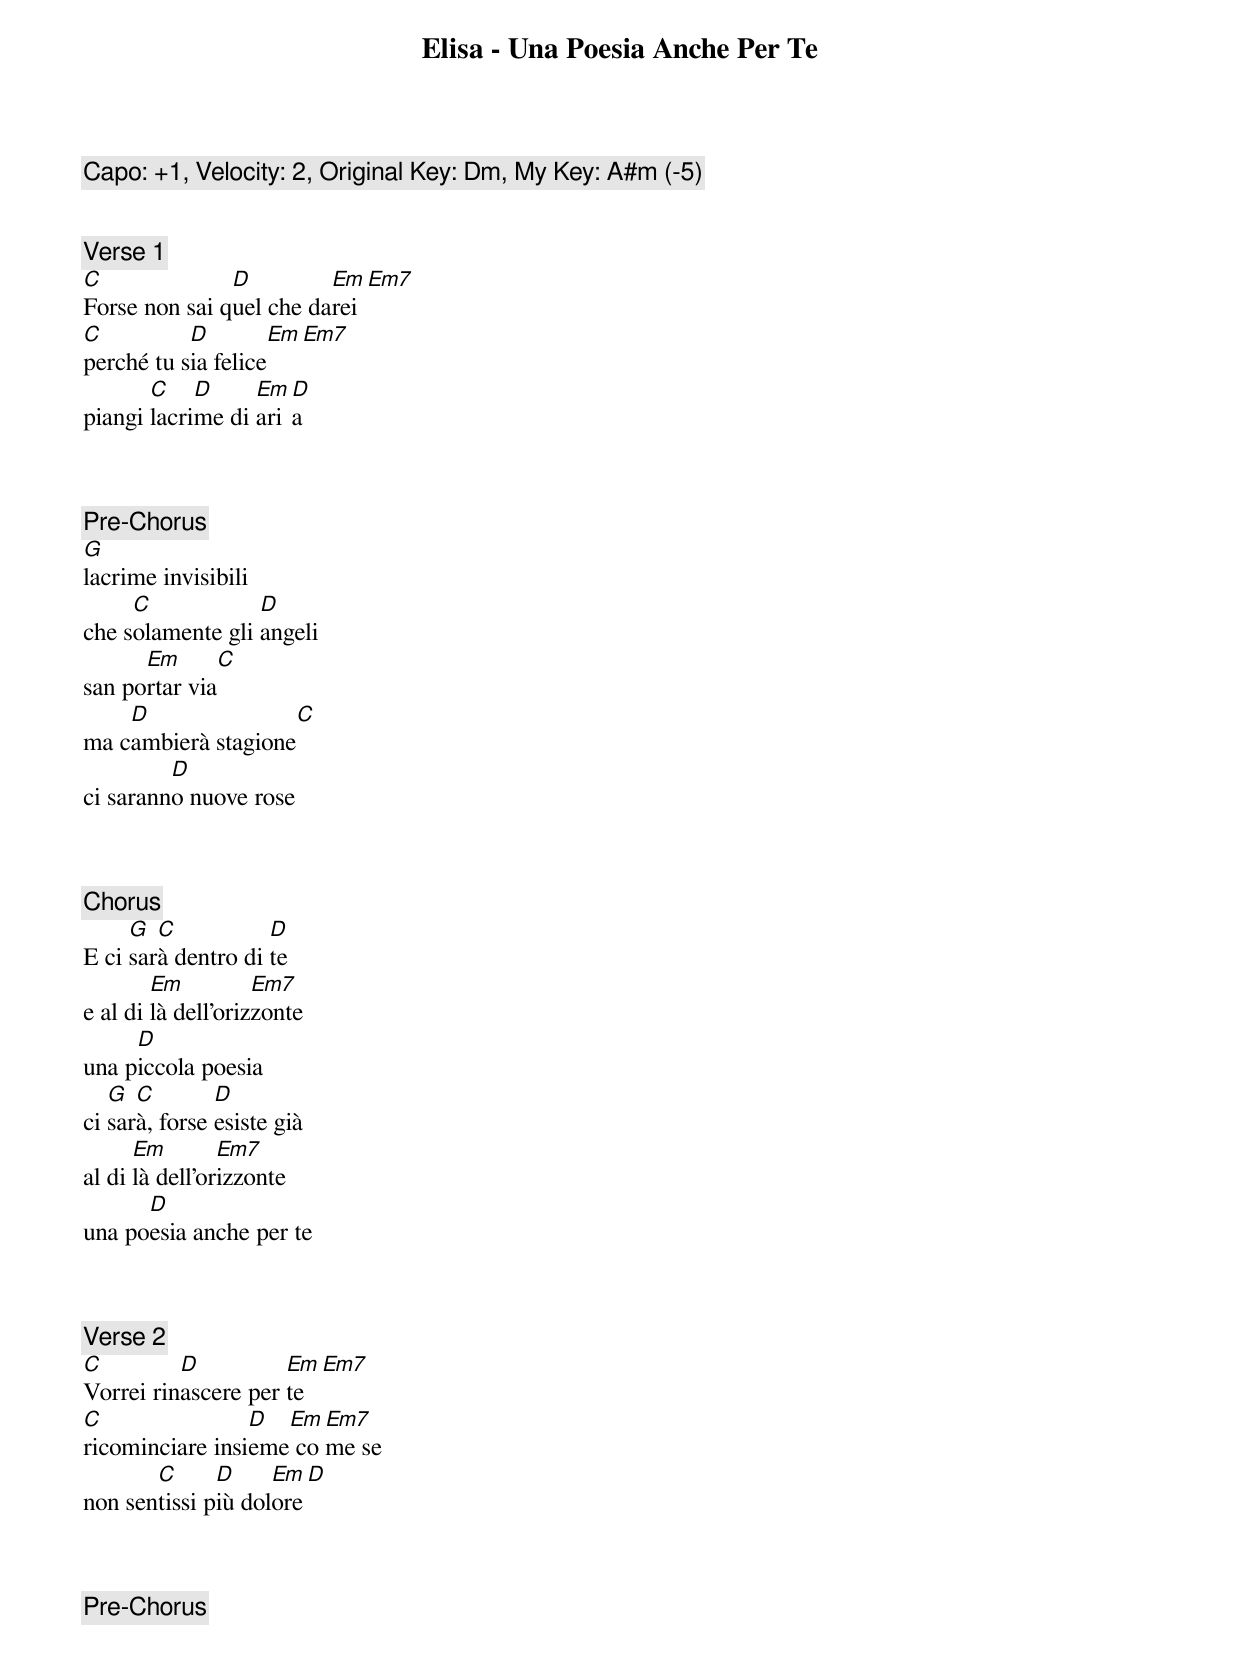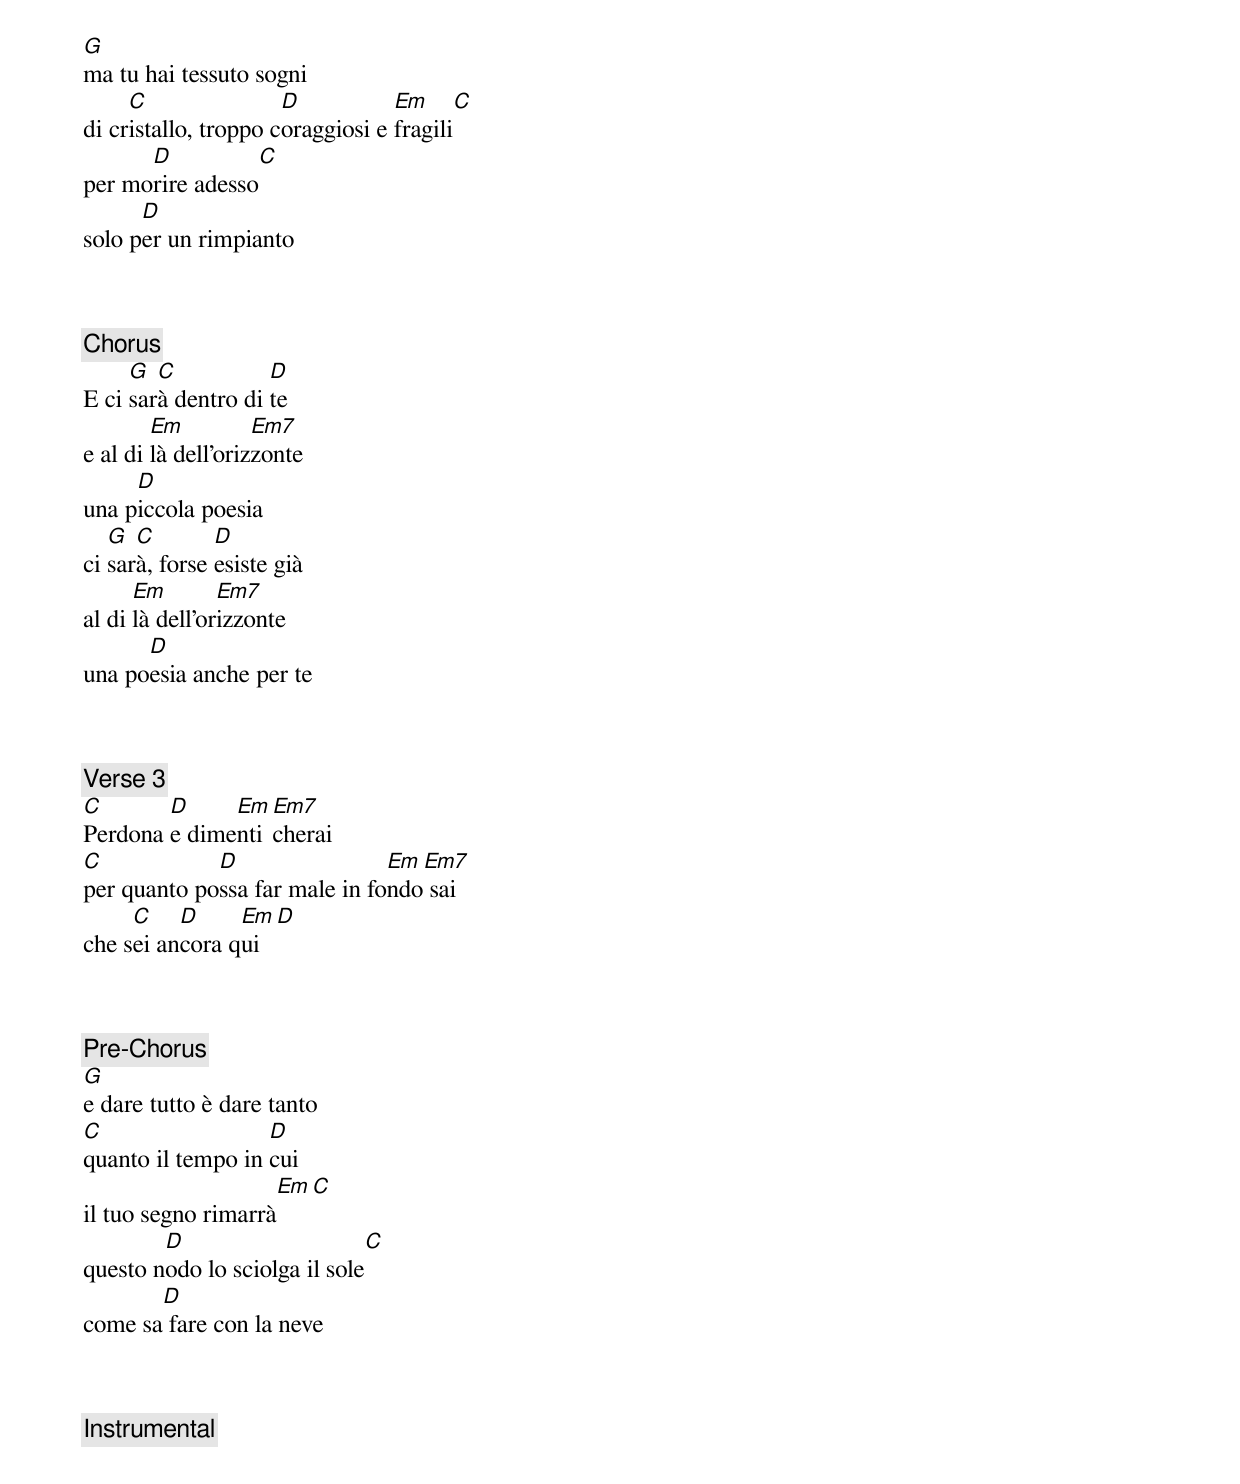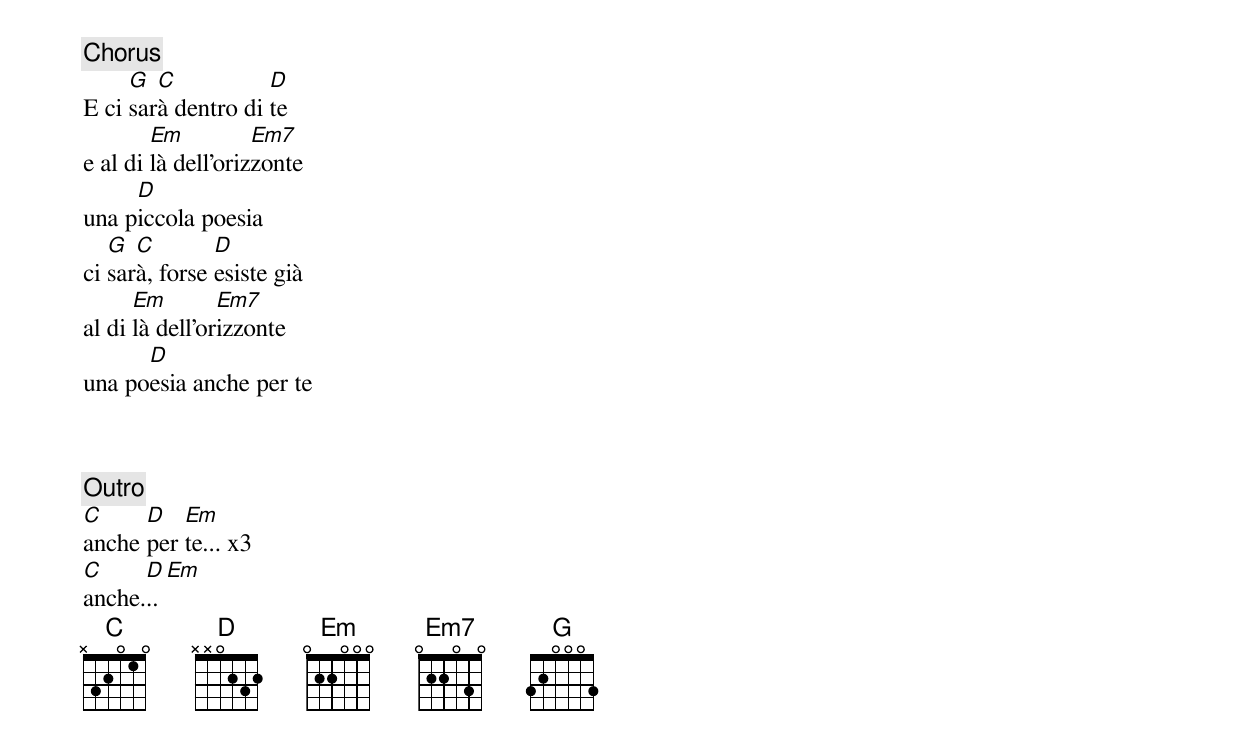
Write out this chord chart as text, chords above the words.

Elisa - Una Poesia Anche Per Te

Capo: +1, Velocity: 2, Original Key: Dm, My Key: A#m (-5)


[Verse 1]
C              D         Em  Em7
Forse non sai quel che darei
C          D          Em  Em7
perché tu sia felice
       C    D     Em D
piangi lacrime di aria



[Pre-Chorus]
G
lacrime invisibili
     C            D
che solamente gli angeli
      Em              C
san portar via
    D                 C
ma cambierà stagione
         D
ci saranno nuove rose



[Chorus]
     G  C           D
E ci sarà dentro di te
        Em          Em7
e al di là dell'orizzonte
     D
una piccola poesia
   G  C        D
ci sarà, forse esiste già
      Em        Em7
al di là dell'orizzonte
      D
una poesia anche per te



[Verse 2]
C         D          Em Em7
Vorrei rinascere per te
C                D  Em Em7
ricominciare insieme come se
       C      D     Em    D
non sentissi più dolore



[Pre-Chorus]
G
ma tu hai tessuto sogni
     C                D           Em     C
di cristallo, troppo coraggiosi e fragili
      D             C
per morire adesso
      D
solo per un rimpianto



[Chorus]
     G  C           D
E ci sarà dentro di te
        Em          Em7
e al di là dell'orizzonte
     D
una piccola poesia
   G  C        D
ci sarà, forse esiste già
      Em        Em7
al di là dell'orizzonte
      D
una poesia anche per te



[Verse 3]
C       D     Em Em7
Perdona e dimenticherai
C            D                 Em Em7
per quanto possa far male in fondo sai
     C    D     Em D
che sei ancora qui



[Pre-Chorus]
G
e dare tutto è dare tanto
C                  D
quanto il tempo in cui
                    Em       C
il tuo segno rimarrà
        D                       C
questo nodo lo sciolga il sole
       D
come sa fare con la neve



[Instrumental]



[Chorus]
     G  C           D
E ci sarà dentro di te
        Em          Em7
e al di là dell'orizzonte
     D
una piccola poesia
   G  C        D
ci sarà, forse esiste già
      Em        Em7
al di là dell'orizzonte
      D
una poesia anche per te



[Outro]
C     D   Em
anche per te... x3
C     D   Em
anche...
